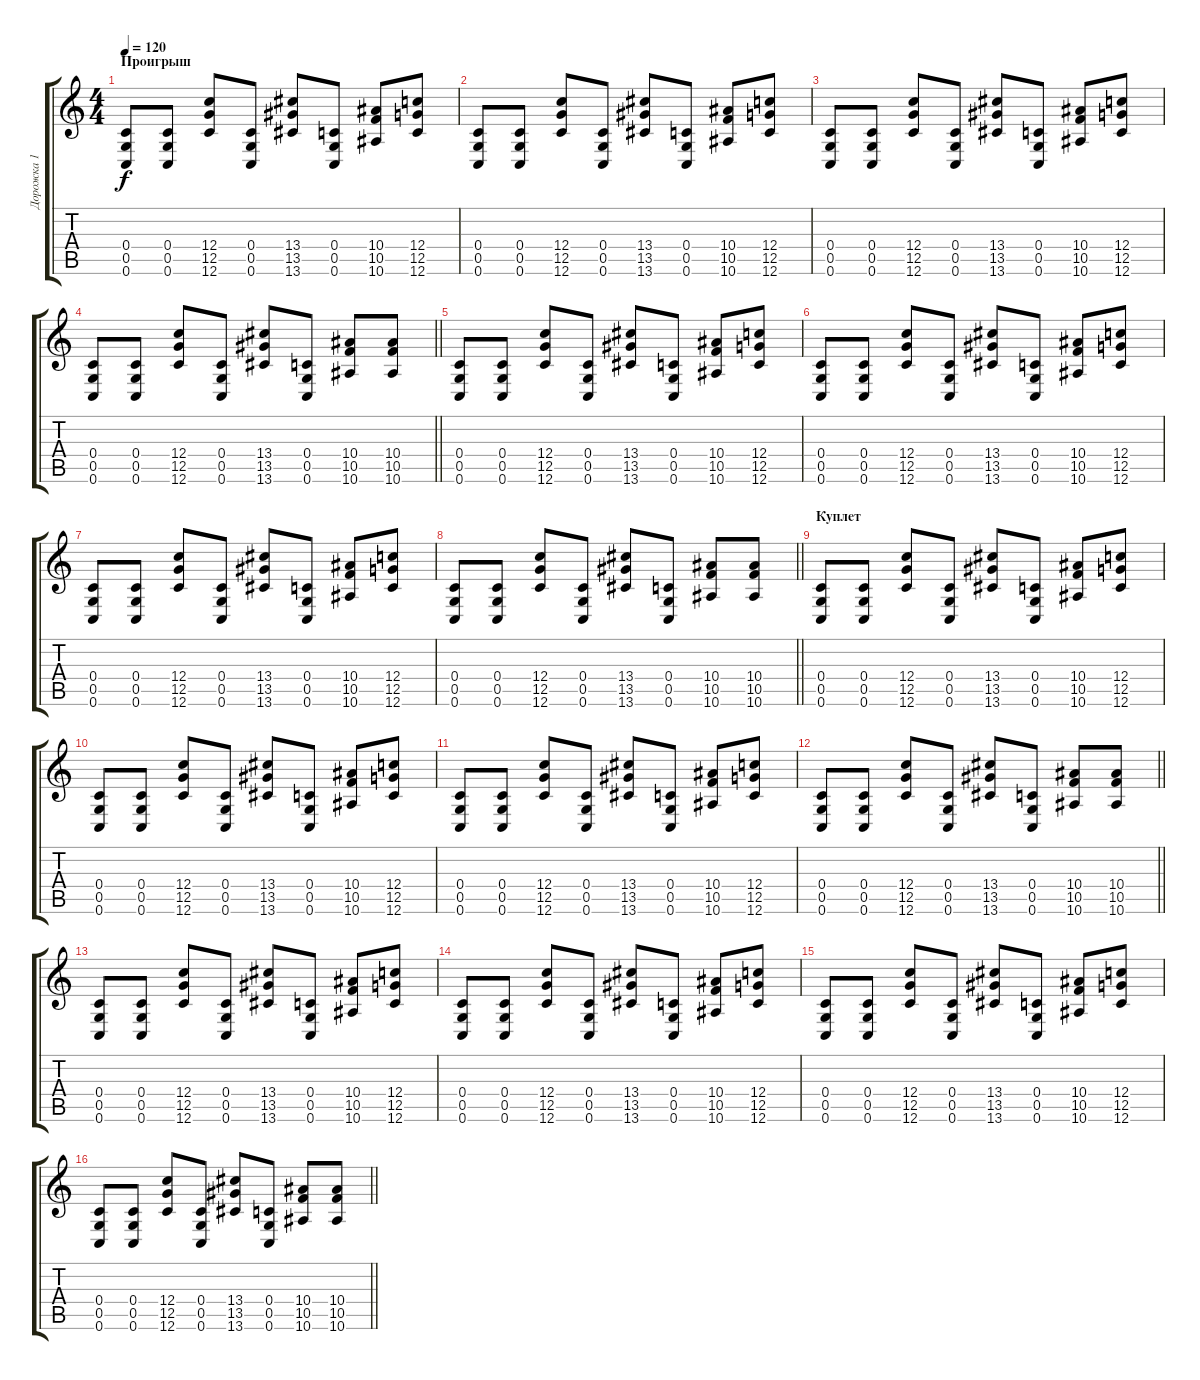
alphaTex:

\track ("Дорожка 1" "Дорожка 1") {instrument acousticguitarsteel}
\staff {score tabs}
\tuning (D4 A3 F3 C3 G2 C2) {hide}
\ts (4 4)
\section ("" "Проигрыш")
\tempo 120
\clef g2
\ks c
(0.4 0.5 0.6).8{dy f instrument distortionguitar} (0.4 0.5 0.6).8 (12.4 12.5 12.6).8 (0.4 0.5 0.6).8 (13.4 13.5 13.6).8 (0.4 0.5 0.6).8 (10.4 10.5 10.6).8 (12.4 12.5 12.6).8 |
(0.4 0.5 0.6).8 (0.4 0.5 0.6).8 (12.4 12.5 12.6).8 (0.4 0.5 0.6).8 (13.4 13.5 13.6).8 (0.4 0.5 0.6).8 (10.4 10.5 10.6).8 (12.4 12.5 12.6).8 |
(0.4 0.5 0.6).8 (0.4 0.5 0.6).8 (12.4 12.5 12.6).8 (0.4 0.5 0.6).8 (13.4 13.5 13.6).8 (0.4 0.5 0.6).8 (10.4 10.5 10.6).8 (12.4 12.5 12.6).8 |
\barLineRight lightlight
(0.4 0.5 0.6).8 (0.4 0.5 0.6).8 (12.4 12.5 12.6).8 (0.4 0.5 0.6).8 (13.4 13.5 13.6).8 (0.4 0.5 0.6).8 (10.4 10.5 10.6).8 (10.4 10.5 10.6).8 |
(0.4 0.5 0.6).8 (0.4 0.5 0.6).8 (12.4 12.5 12.6).8 (0.4 0.5 0.6).8 (13.4 13.5 13.6).8 (0.4 0.5 0.6).8 (10.4 10.5 10.6).8 (12.4 12.5 12.6).8 |
(0.4 0.5 0.6).8 (0.4 0.5 0.6).8 (12.4 12.5 12.6).8 (0.4 0.5 0.6).8 (13.4 13.5 13.6).8 (0.4 0.5 0.6).8 (10.4 10.5 10.6).8 (12.4 12.5 12.6).8 |
(0.4 0.5 0.6).8 (0.4 0.5 0.6).8 (12.4 12.5 12.6).8 (0.4 0.5 0.6).8 (13.4 13.5 13.6).8 (0.4 0.5 0.6).8 (10.4 10.5 10.6).8 (12.4 12.5 12.6).8 |
\barLineRight lightlight
(0.4 0.5 0.6).8 (0.4 0.5 0.6).8 (12.4 12.5 12.6).8 (0.4 0.5 0.6).8 (13.4 13.5 13.6).8 (0.4 0.5 0.6).8 (10.4 10.5 10.6).8 (10.4 10.5 10.6).8 |
\section ("" "Куплет")
(0.4 0.5 0.6).8{instrument distortionguitar} (0.4 0.5 0.6).8 (12.4 12.5 12.6).8 (0.4 0.5 0.6).8 (13.4 13.5 13.6).8 (0.4 0.5 0.6).8 (10.4 10.5 10.6).8 (12.4 12.5 12.6).8 |
(0.4 0.5 0.6).8 (0.4 0.5 0.6).8 (12.4 12.5 12.6).8 (0.4 0.5 0.6).8 (13.4 13.5 13.6).8 (0.4 0.5 0.6).8 (10.4 10.5 10.6).8 (12.4 12.5 12.6).8 |
(0.4 0.5 0.6).8 (0.4 0.5 0.6).8 (12.4 12.5 12.6).8 (0.4 0.5 0.6).8 (13.4 13.5 13.6).8 (0.4 0.5 0.6).8 (10.4 10.5 10.6).8 (12.4 12.5 12.6).8 |
\barLineRight lightlight
(0.4 0.5 0.6).8 (0.4 0.5 0.6).8 (12.4 12.5 12.6).8 (0.4 0.5 0.6).8 (13.4 13.5 13.6).8 (0.4 0.5 0.6).8 (10.4 10.5 10.6).8 (10.4 10.5 10.6).8 |
(0.4 0.5 0.6).8 (0.4 0.5 0.6).8 (12.4 12.5 12.6).8 (0.4 0.5 0.6).8 (13.4 13.5 13.6).8 (0.4 0.5 0.6).8 (10.4 10.5 10.6).8 (12.4 12.5 12.6).8 |
(0.4 0.5 0.6).8 (0.4 0.5 0.6).8 (12.4 12.5 12.6).8 (0.4 0.5 0.6).8 (13.4 13.5 13.6).8 (0.4 0.5 0.6).8 (10.4 10.5 10.6).8 (12.4 12.5 12.6).8 |
(0.4 0.5 0.6).8 (0.4 0.5 0.6).8 (12.4 12.5 12.6).8 (0.4 0.5 0.6).8 (13.4 13.5 13.6).8 (0.4 0.5 0.6).8 (10.4 10.5 10.6).8 (12.4 12.5 12.6).8 |
\barLineRight lightlight
(0.4 0.5 0.6).8 (0.4 0.5 0.6).8 (12.4 12.5 12.6).8 (0.4 0.5 0.6).8 (13.4 13.5 13.6).8 (0.4 0.5 0.6).8 (10.4 10.5 10.6).8 (10.4 10.5 10.6).8
